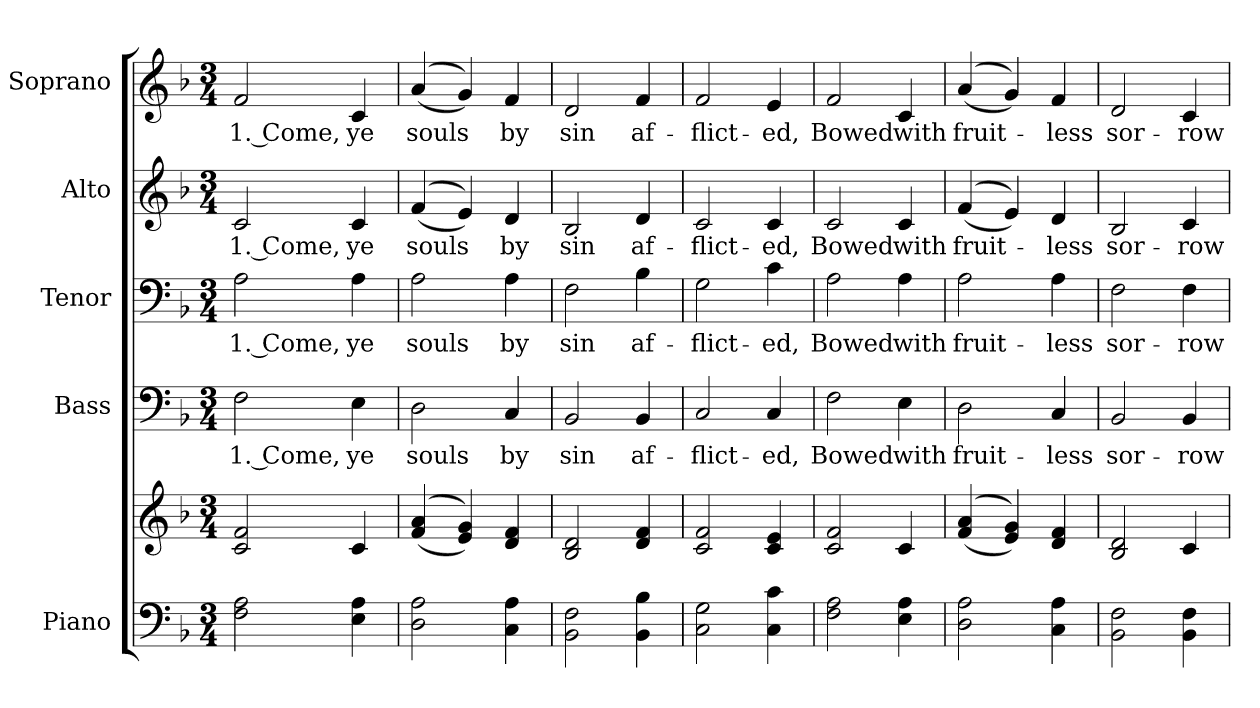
**kern	**kern	**kern	**text	**kern	**text	**kern	**text	**kern	**text
*part5	*part5	*part4	*part4	*part3	*part3	*part2	*part2	*part1	*part1
*staff6	*staff5	*staff4	*staff4	*staff3	*staff3	*staff2	*staff2	*staff1	*staff1
*I"Piano	*	*I"Bass	*	*I"Tenor	*	*I"Alto	*	*I"Soprano	*
*I'Pno.	*	*I'B.	*	*I'T.	*	*I'A.	*	*I'S.	*
!!LO:PB:g=z
*clefF4	*clefG2	*clefF4	*	*clefF4	*	*clefG2	*	*clefG2	*
*k[b-]	*k[b-]	*k[b-]	*	*k[b-]	*	*k[b-]	*	*k[b-]	*
*F:	*F:	*F:	*	*F:	*	*F:	*	*F:	*
*M3/4	*M3/4	*M3/4	*	*M3/4	*	*M3/4	*	*M3/4	*
*MM165	*MM165	*MM165	*	*MM165	*	*MM165	*	*MM165	*
=1	=1	=1	=1	=1	=1	=1	=1	=1	=1
!	!	!	!LO:LY:b:color=#000000	!	!	!	!	!	!
!	!	!	!	!	!LO:LY:b:color=#000000	!	!	!	!
!	!	!	!	!	!	!	!LO:LY:b:color=#000000	!	!
!	!	!	!	!	!	!	!	!	!LO:LY:b:color=#000000
2Fi\ 2Ai	2ci/ 2fi	2Fi\	1. Come,	2Ai\	1. Come,	2ci/	1. Come,	2fi/	1. Come,
!	!	!	!LO:LY:b:color=#000000	!	!	!	!	!	!
!	!	!	!	!	!LO:LY:b:color=#000000	!	!	!	!
!	!	!	!	!	!	!	!LO:LY:b:color=#000000	!	!
!	!	!	!	!	!	!	!	!	!LO:LY:b:color=#000000
4Ei\ 4Ai	4ci/	4Ei\	ye	4Ai\	ye	4ci/	ye	4ci/	ye
=2	=2	=2	=2	=2	=2	=2	=2	=2	=2
!	!	!	!LO:LY:b:color=#000000	!	!	!	!	!	!
!	!	!	!	!	!LO:LY:b:color=#000000	!	!	!	!
!	!	!	!	!	!	!	!LO:LY:b:color=#000000	!	!
!	!	!	!	!	!	!	!	!	!LO:LY:b:color=#000000
2Di\ 2Ai	((4fi/ 4ai	2Di\	souls	2Ai\	souls	((4fi/	souls	((4ai/	souls
.	4ei/ 4gi))	.	.	.	.	4ei/))	.	4gi/))	.
!	!	!	!LO:LY:b:color=#000000	!	!	!	!	!	!
!	!	!	!	!	!LO:LY:b:color=#000000	!	!	!	!
!	!	!	!	!	!	!	!LO:LY:b:color=#000000	!	!
!	!	!	!	!	!	!	!	!	!LO:LY:b:color=#000000
4Ci\ 4Ai	4di/ 4fi	4Ci/	by	4Ai\	by	4di/	by	4fi/	by
=3	=3	=3	=3	=3	=3	=3	=3	=3	=3
!	!	!	!LO:LY:b:color=#000000	!	!	!	!	!	!
!	!	!	!	!	!LO:LY:b:color=#000000	!	!	!	!
!	!	!	!	!	!	!	!LO:LY:b:color=#000000	!	!
!	!	!	!	!	!	!	!	!	!LO:LY:b:color=#000000
2BB-i\ 2Fi	2B-i/ 2di	2BB-i/	sin	2Fi\	sin	2B-i/	sin	2di/	sin
!	!	!	!LO:LY:b:color=#000000	!	!	!	!	!	!
!	!	!	!	!	!LO:LY:b:color=#000000	!	!	!	!
!	!	!	!	!	!	!	!LO:LY:b:color=#000000	!	!
!	!	!	!	!	!	!	!	!	!LO:LY:b:color=#000000
4BB-i\ 4B-i	4di/ 4fi	4BB-i/	af-	4B-i\	af-	4di/	af-	4fi/	af-
!!LO:PB:g=z
=4	=4	=4	=4	=4	=4	=4	=4	=4	=4
!	!	!	!LO:LY:b:color=#000000	!	!	!	!	!	!
!	!	!	!	!	!LO:LY:b:color=#000000	!	!	!	!
!	!	!	!	!	!	!	!LO:LY:b:color=#000000	!	!
!	!	!	!	!	!	!	!	!	!LO:LY:b:color=#000000
2Ci\ 2Gi	2ci/ 2fi	2Ci/	-flict-	2Gi\	-flict-	2ci/	-flict-	2fi/	-flict-
!	!	!	!LO:LY:b:color=#000000	!	!	!	!	!	!
!	!	!	!	!	!LO:LY:b:color=#000000	!	!	!	!
!	!	!	!	!	!	!	!LO:LY:b:color=#000000	!	!
!	!	!	!	!	!	!	!	!	!LO:LY:b:color=#000000
4Ci\ 4ci	4ci/ 4ei	4Ci/	-ed,	4ci\	-ed,	4ci/	-ed,	4ei/	-ed,
=5	=5	=5	=5	=5	=5	=5	=5	=5	=5
!	!	!	!LO:LY:b:color=#000000	!	!	!	!	!	!
!	!	!	!	!	!LO:LY:b:color=#000000	!	!	!	!
!	!	!	!	!	!	!	!LO:LY:b:color=#000000	!	!
!	!	!	!	!	!	!	!	!	!LO:LY:b:color=#000000
2Fi\ 2Ai	2ci/ 2fi	2Fi\	Bowed	2Ai\	Bowed	2ci/	Bowed	2fi/	Bowed
!	!	!	!LO:LY:b:color=#000000	!	!	!	!	!	!
!	!	!	!	!	!LO:LY:b:color=#000000	!	!	!	!
!	!	!	!	!	!	!	!LO:LY:b:color=#000000	!	!
!	!	!	!	!	!	!	!	!	!LO:LY:b:color=#000000
4Ei\ 4Ai	4ci/	4Ei\	with	4Ai\	with	4ci/	with	4ci/	with
=6	=6	=6	=6	=6	=6	=6	=6	=6	=6
!	!	!	!LO:LY:b:color=#000000	!	!	!	!	!	!
!	!	!	!	!	!LO:LY:b:color=#000000	!	!	!	!
!	!	!	!	!	!	!	!LO:LY:b:color=#000000	!	!
!	!	!	!	!	!	!	!	!	!LO:LY:b:color=#000000
2Di\ 2Ai	((4fi/ 4ai	2Di\	fruit-	2Ai\	fruit-	((4fi/	fruit-	((4ai/	fruit-
.	4ei/ 4gi))	.	.	.	.	4ei/))	.	4gi/))	.
!	!	!	!LO:LY:b:color=#000000	!	!	!	!	!	!
!	!	!	!	!	!LO:LY:b:color=#000000	!	!	!	!
!	!	!	!	!	!	!	!LO:LY:b:color=#000000	!	!
!	!	!	!	!	!	!	!	!	!LO:LY:b:color=#000000
4Ci\ 4Ai	4di/ 4fi	4Ci/	-less	4Ai\	-less	4di/	-less	4fi/	-less
!!LO:PB:g=z
=7	=7	=7	=7	=7	=7	=7	=7	=7	=7
!	!	!	!LO:LY:b:color=#000000	!	!	!	!	!	!
!	!	!	!	!	!LO:LY:b:color=#000000	!	!	!	!
!	!	!	!	!	!	!	!LO:LY:b:color=#000000	!	!
!	!	!	!	!	!	!	!	!	!LO:LY:b:color=#000000
2BB-i\ 2Fi	2B-i/ 2di	2BB-i/	sor-	2Fi\	sor-	2B-i/	sor-	2di/	sor-
!	!	!	!LO:LY:b:color=#000000	!	!	!	!	!	!
!	!	!	!	!	!LO:LY:b:color=#000000	!	!	!	!
!	!	!	!	!	!	!	!LO:LY:b:color=#000000	!	!
!	!	!	!	!	!	!	!	!	!LO:LY:b:color=#000000
4BB-i\ 4Fi	4ci/	4BB-i/	-row	4Fi\	-row	4ci/	-row	4ci/	-row
=	=	=	=	=	=	=	=	=	=
*-	*-	*-	*-	*-	*-	*-	*-	*-	*-
